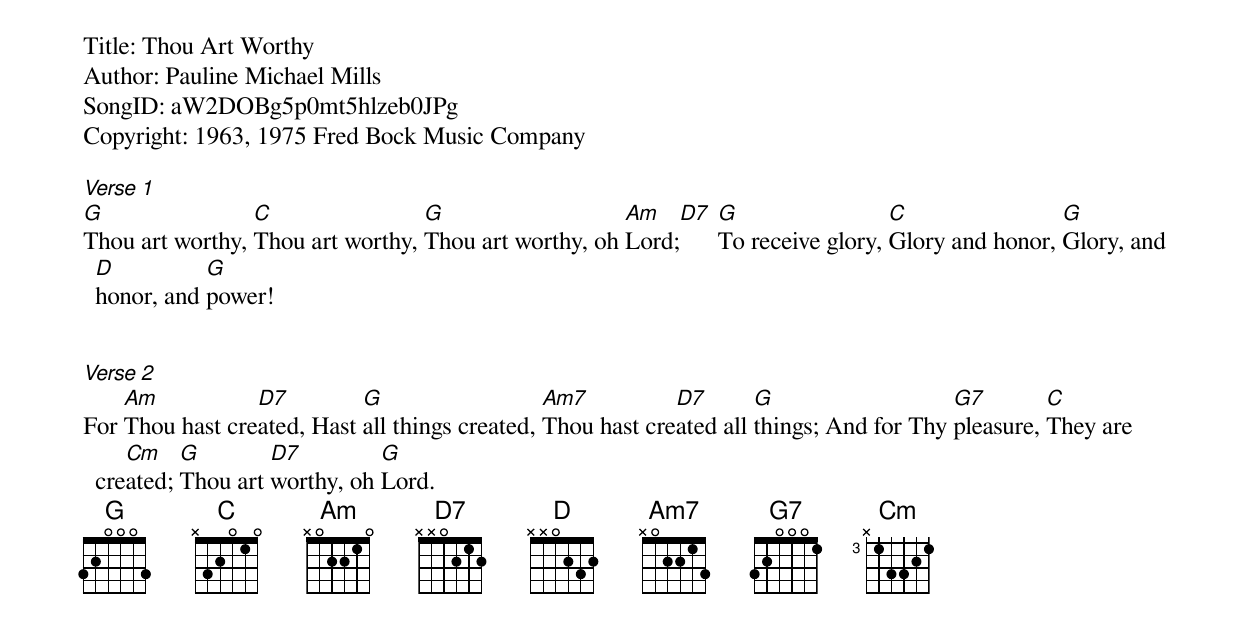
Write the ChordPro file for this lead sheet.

Title: Thou Art Worthy
Author: Pauline Michael Mills
SongID: aW2DOBg5p0mt5hlzeb0JPg
Copyright: 1963, 1975 Fred Bock Music Company

[Verse 1]
[G]Thou art worthy, [C]Thou art worthy, [G]Thou art worthy, oh [Am]Lord;[D7] [G]To receive glory, [C]Glory and honor, [G]Glory, and [D]honor, and [G]power!


[Verse 2]
For [Am]Thou hast cre[D7]ated, Hast [G]all things created, [Am7]Thou hast cre[D7]ated all [G]things; And for Thy [G7]pleasure, [C]They are cre[Cm]ated; [G]Thou art [D7]worthy, oh [G]Lord.
